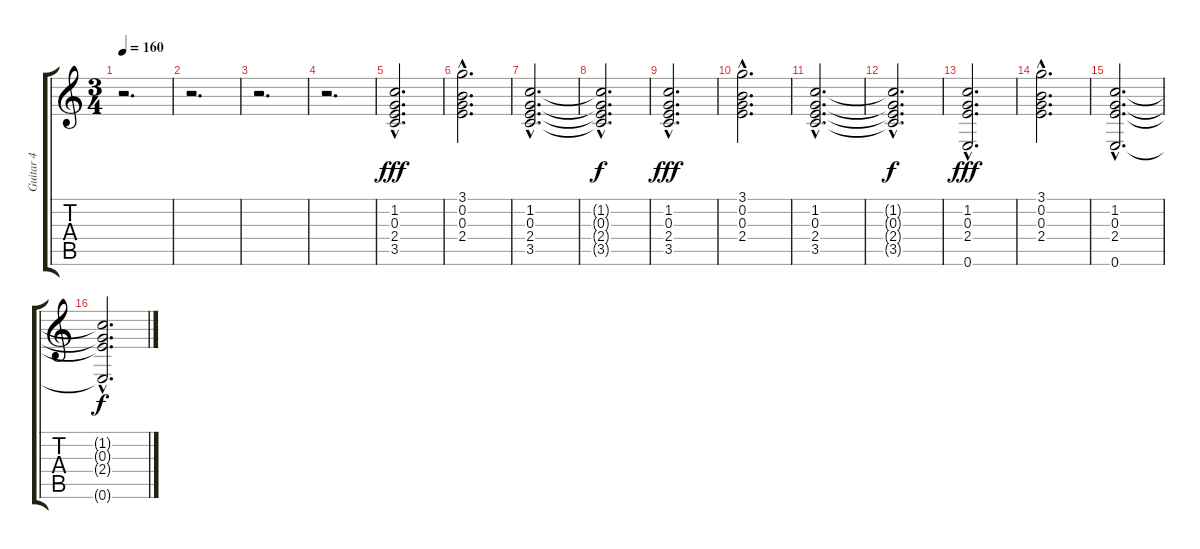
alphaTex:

\track ("Guitar 4" "Guitar 4") {instrument acousticguitarnylon}
\staff {score tabs}
\tuning (E4 B3 G3 D3 A2 E2) {hide}
\ts (3 4)
\tempo 160
\clef g2
\ks c
r.2{d dy fff} |
r.2{d} |
r.2{d} |
r.2{d} |
(1.2{hac} 0.3{hac} 2.4{hac} 3.5{hac}).2{d volume 12 balance 14} |
(3.1{hac} 0.2{hac} 0.3{hac} 2.4{hac}).2{d} |
(1.2{hac} 0.3{hac} 2.4{hac} 3.5{hac}).2{d} |
(1.2{hac t} 0.3{hac t} 2.4{hac t} 3.5{hac t}).2{d dy f} |
(1.2{hac} 0.3{hac} 2.4{hac} 3.5{hac}).2{d dy fff} |
(3.1{hac} 0.2{hac} 0.3{hac} 2.4{hac}).2{d} |
(1.2{hac} 0.3{hac} 2.4{hac} 3.5{hac}).2{d} |
(1.2{hac t} 0.3{hac t} 2.4{hac t} 3.5{hac t}).2{d dy f} |
(1.2{hac} 0.3{hac} 2.4{hac} 0.6{hac}).2{d dy fff} |
(3.1{hac} 0.2{hac} 0.3{hac} 2.4{hac}).2{d} |
(1.2{hac} 0.3{hac} 2.4{hac} 0.6{hac}).2{d} |
(1.2{hac t} 0.3{hac t} 2.4{hac t} 0.6{hac t}).2{d dy f}
